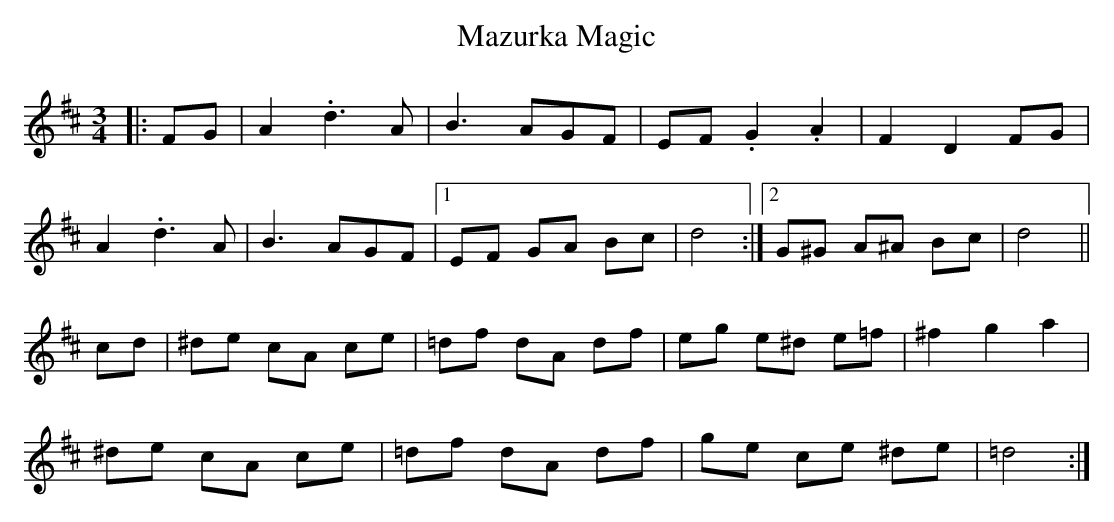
X:1
T: Mazurka Magic
M: 3/4
L: 1/8
K: Dmaj
|:FG|A2.d3A|B3AGF|EF .G2 .A2|F2 D2 FG|
A2.d3A|B3AGF|1 EF GA Bc|d4:|2 G^G A^A Bc|d4||
cd|^de cA ce|=df dA df|eg e^d e=f|^f2 g2 a2|
^de cA ce|=df dA df|ge ce ^de|=d4:|
